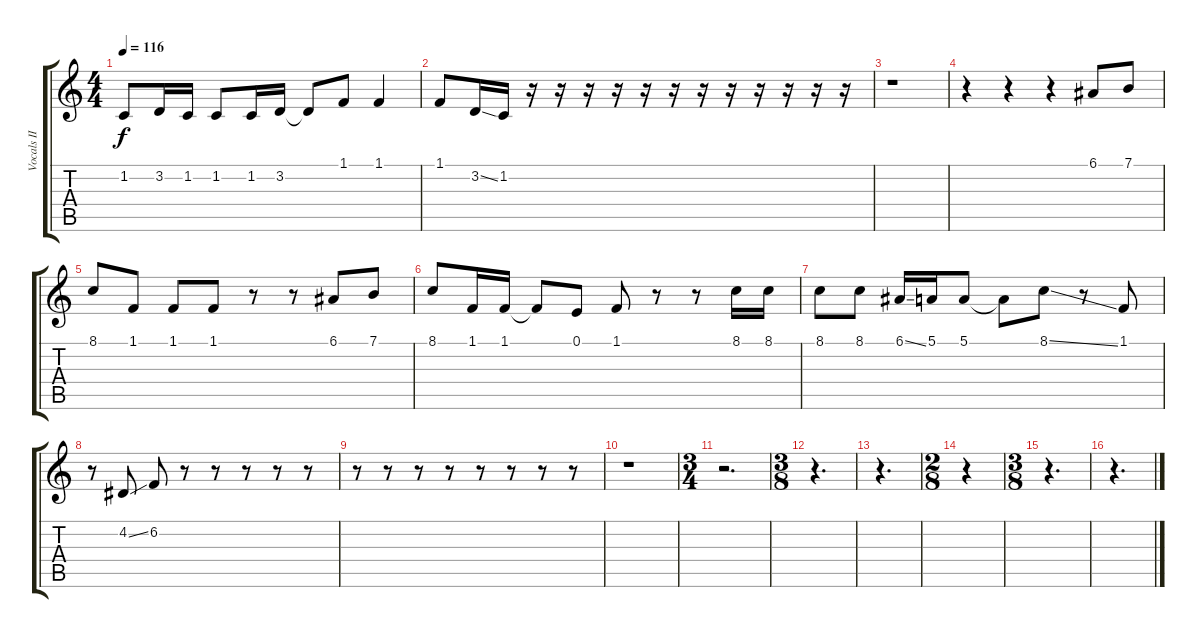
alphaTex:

\track ("Vocals II" "Vocals II") {instrument voiceoohs}
\staff {score tabs}
\tuning (E4 B3 G3 D3 A2 E2) {hide}
\ts (4 4)
\tempo 116
\clef g2
\ks c
1.2{t}.8{dy f} 3.2.16 1.2.16 1.2.8 1.2.16 3.2.16 3.2{t}.8 1.1.8 1.1.4 |
1.1.8 3.2{ss}.16 1.2.16 r.16 r.16 r.16 r.16 r.16 r.16 r.16 r.16 r.16 r.16 r.16 r.16 |
r.1 |
r.4 r.4 r.4 6.1.8 7.1.8 |
8.1.8 1.1.8 1.1.8 1.1.8 r.8 r.8 6.1.8 7.1.8 |
8.1.8 1.1.16 1.1.16 1.1{t}.8 0.1.8 1.1.8 r.8 r.8 8.1.16 8.1.16 |
8.1.8 8.1.8 6.1{ss}.16 5.1.16 5.1.8 5.1{t}.8 8.1{ss}.8 r.8 1.1.8 |
r.8 4.2{ss}.8 6.2.8 r.8 r.8 r.8 r.8 r.8 |
r.8 r.8 r.8 r.8 r.8 r.8 r.8 r.8 |
r.1 |
\ts (3 4)
r.2{d} |
\ts (3 8)
r.4{d} |
r.4{d} |
\ts (2 8)
r.4 |
\ts (3 8)
r.4{d} |
r.4{d}
